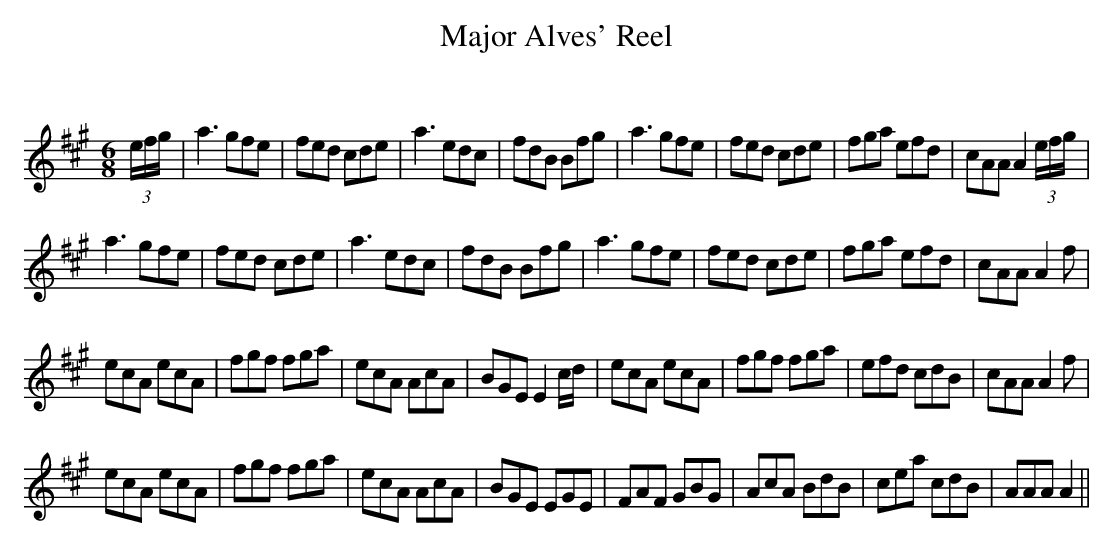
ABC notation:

X:1
T: Major Alves' Reel
C:
Q:180
K:A
M:6/8
L:1/16
(3efg|a6 g2f2e2|f2e2d2 c2d2e2|a6 e2d2c2|f2d2B2 B2f2g2|a6 g2f2e2|f2e2d2 c2d2e2|f2g2a2 e2f2d2|c2A2A2 A4(3efg|
a6 g2f2e2|f2e2d2 c2d2e2|a6 e2d2c2|f2d2B2 B2f2g2|a6 g2f2e2|f2e2d2 c2d2e2|f2g2a2 e2f2d2|c2A2A2 A4f2|
e2c2A2 e2c2A2|f2g2f2 f2g2a2|e2c2A2 A2c2A2|B2G2E2 E4cd|e2c2A2 e2c2A2|f2g2f2 f2g2a2|e2f2d2 c2d2B2|c2A2A2 A4f2|
e2c2A2 e2c2A2|f2g2f2 f2g2a2|e2c2A2 A2c2A2|B2G2E2 E2G2E2|F2A2F2 G2B2G2|A2c2A2 B2d2B2|c2e2a2 c2d2B2|A2A2A2 A4||
